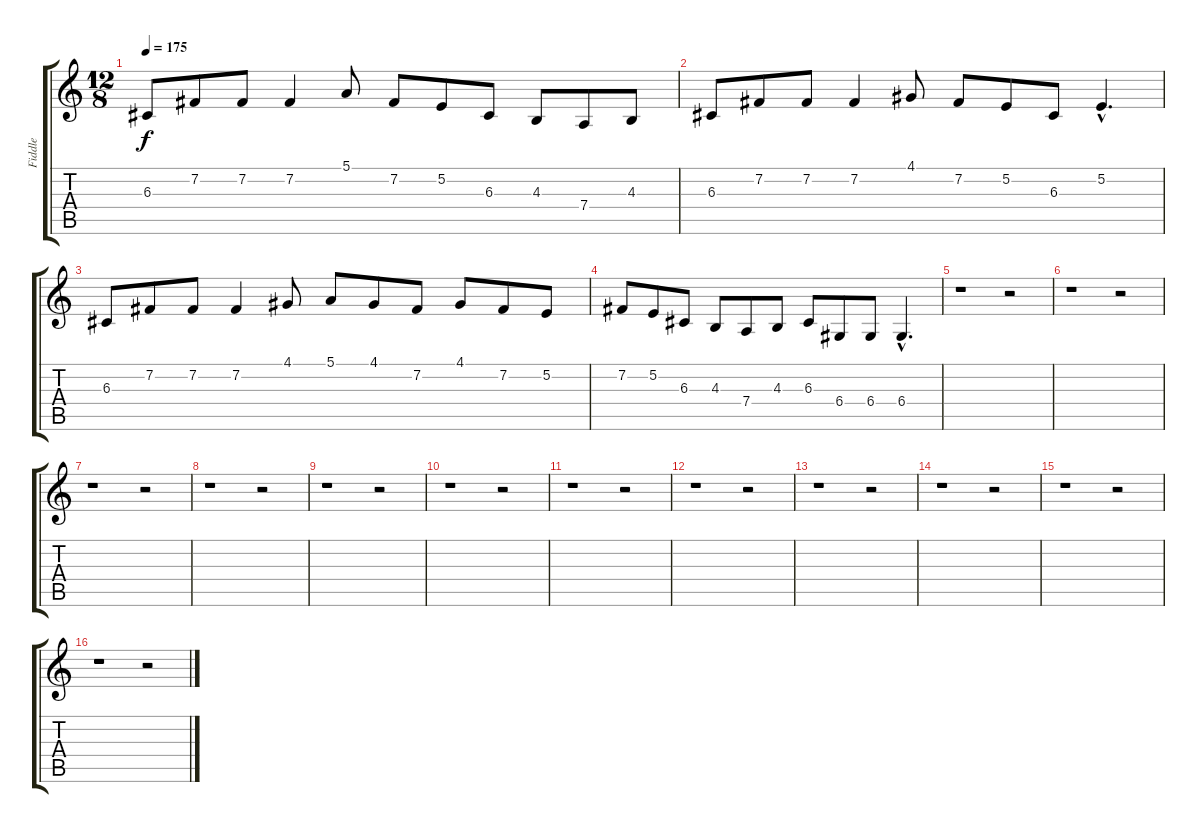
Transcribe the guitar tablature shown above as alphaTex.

\track ("Fiddle" "Fiddle") {instrument fiddle}
\staff {score tabs}
\tuning (E4 B3 G3 D3 A2 E2) {hide}
\ts (12 8)
\tempo 175
\clef g2
\ks c
6.3.8{dy f} 7.2.8 7.2.8 7.2.4 5.1.8 7.2.8 5.2.8 6.3.8 4.3.8 7.4.8 4.3.8 |
6.3.8 7.2.8 7.2.8 7.2.4 4.1.8 7.2.8 5.2.8 6.3.8 5.2{hac}.4{d} |
6.3.8 7.2.8 7.2.8 7.2.4 4.1.8 5.1.8 4.1.8 7.2.8 4.1.8 7.2.8 5.2.8 |
7.2.8 5.2.8 6.3.8 4.3.8 7.4.8 4.3.8 6.3.8 6.4.8 6.4.8 6.4{hac}.4{d} |
r.1 r.2 |
r.1 r.2 |
r.1 r.2 |
r.1 r.2 |
r.1 r.2 |
r.1 r.2 |
r.1 r.2 |
r.1 r.2 |
r.1 r.2 |
r.1 r.2 |
r.1 r.2 |
r.1 r.2
